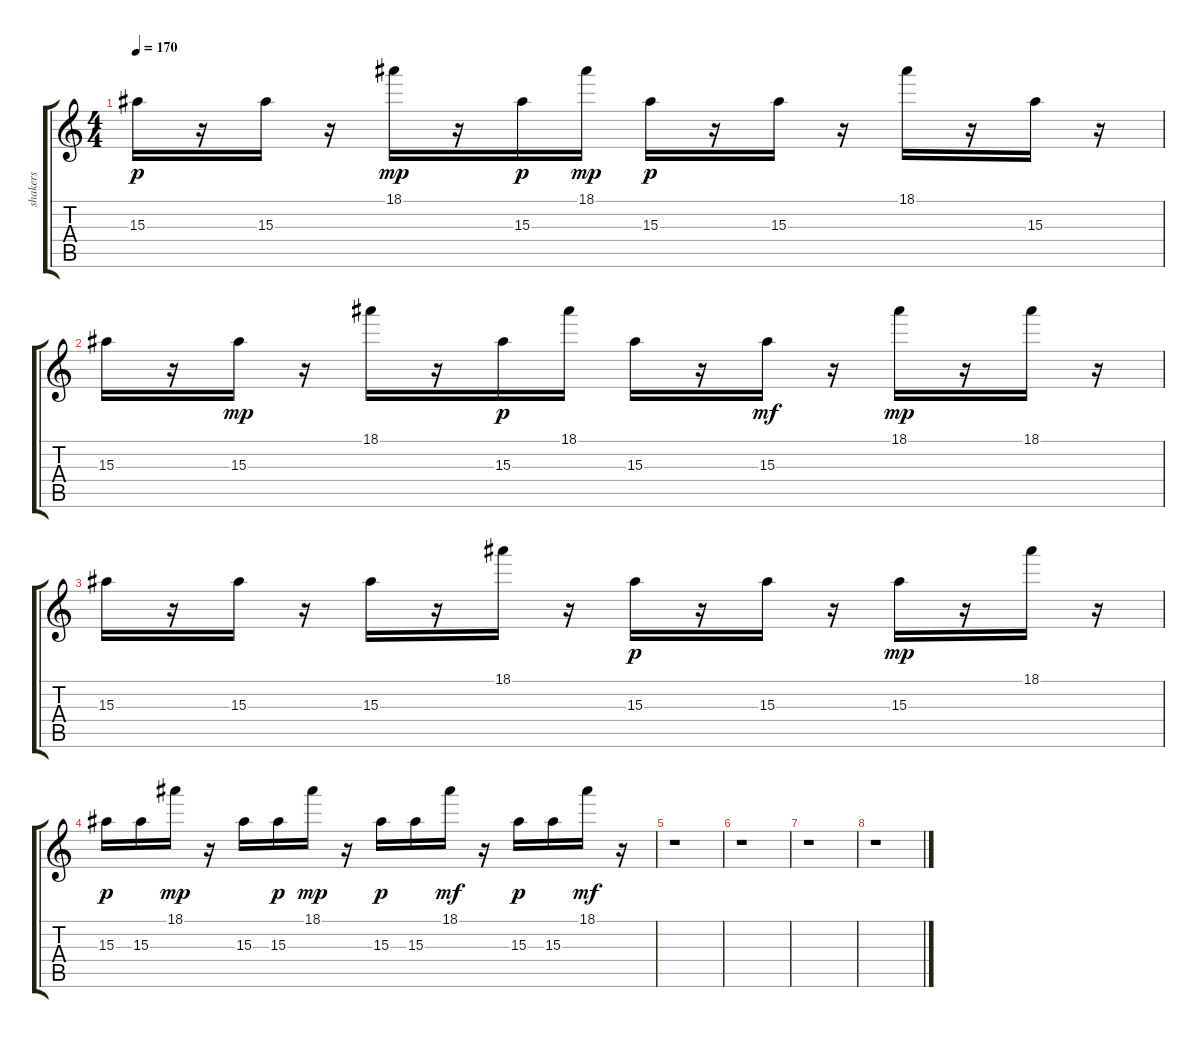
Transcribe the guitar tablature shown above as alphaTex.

\track ("shakers" "shakers") {instrument acousticguitarnylon}
\staff {score tabs}
\tuning (E4 B3 G3 D3 A2 E2) {hide}
\ts (4 4)
\tempo 170
\clef g2
\ks c
15.3.16{dy p} r.16 15.3.16 r.16 18.1.16{dy mp} r.16 15.3.16{dy p} 18.1.16{dy mp} 15.3.16{dy p} r.16 15.3.16 r.16 18.1.16 r.16 15.3.16 r.16 |
15.3.16 r.16 15.3.16{dy mp} r.16 18.1.16 r.16 15.3.16{dy p} 18.1.16 15.3.16 r.16 15.3.16{dy mf} r.16 18.1.16{dy mp} r.16 18.1.16 r.16 |
15.3.16 r.16 15.3.16 r.16 15.3.16 r.16 18.1.16 r.16 15.3.16{dy p} r.16 15.3.16 r.16 15.3.16{dy mp} r.16 18.1.16 r.16 |
15.3.16{dy p} 15.3.16 18.1.16{dy mp} r.16 15.3.16 15.3.16{dy p} 18.1.16{dy mp} r.16 15.3.16{dy p} 15.3.16 18.1.16{dy mf} r.16 15.3.16{dy p} 15.3.16 18.1.16{dy mf} r.16 |
r.1 |
r.1 |
r.1 |
r.1
